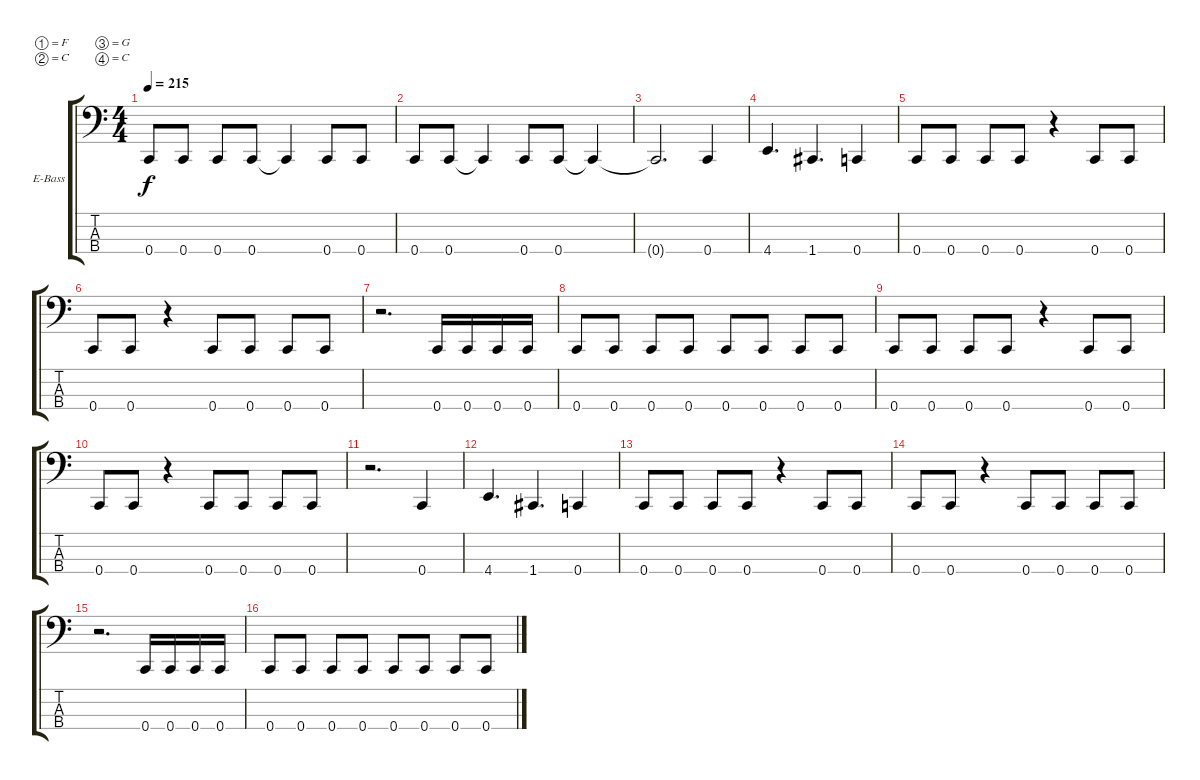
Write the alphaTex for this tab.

\defaultSystemsLayout 4
\bracketExtendMode groupsimilarinstruments
\firstSystemTrackNameOrientation horizontal
\otherSystemsTrackNameOrientation horizontal
\track ("Electric Bass" "E-Bass") {instrument electricbassfinger}
\staff {score tabs}
\tuning (F2 C2 G1 C1)
\ts (4 4)
\tempo 215
\clef f4
\ks c
0.4.8{dy f} 0.4.8 0.4.8 0.4.8 0.4{t}.4 0.4.8 0.4.8 |
0.4.8 0.4.8 0.4{t}.4 0.4.8 0.4.8 0.4{t}.4 |
0.4{t}.2{d} 0.4.4 |
4.4.4{d} 1.4.4{d} 0.4.4 |
0.4.8 0.4.8 0.4.8 0.4.8 r.4 0.4.8 0.4.8 |
0.4.8 0.4.8 r.4 0.4.8 0.4.8 0.4.8 0.4.8 |
r.2{d} 0.4.16 0.4.16 0.4.16 0.4.16 |
0.4.8 0.4.8 0.4.8 0.4.8 0.4.8 0.4.8 0.4.8 0.4.8 |
0.4.8 0.4.8 0.4.8 0.4.8 r.4 0.4.8 0.4.8 |
0.4.8 0.4.8 r.4 0.4.8 0.4.8 0.4.8 0.4.8 |
r.2{d} 0.4.4 |
4.4.4{d} 1.4.4{d} 0.4.4 |
0.4.8 0.4.8 0.4.8 0.4.8 r.4 0.4.8 0.4.8 |
0.4.8 0.4.8 r.4 0.4.8 0.4.8 0.4.8 0.4.8 |
r.2{d} 0.4.16 0.4.16 0.4.16 0.4.16 |
0.4.8 0.4.8 0.4.8 0.4.8 0.4.8 0.4.8 0.4.8 0.4.8
